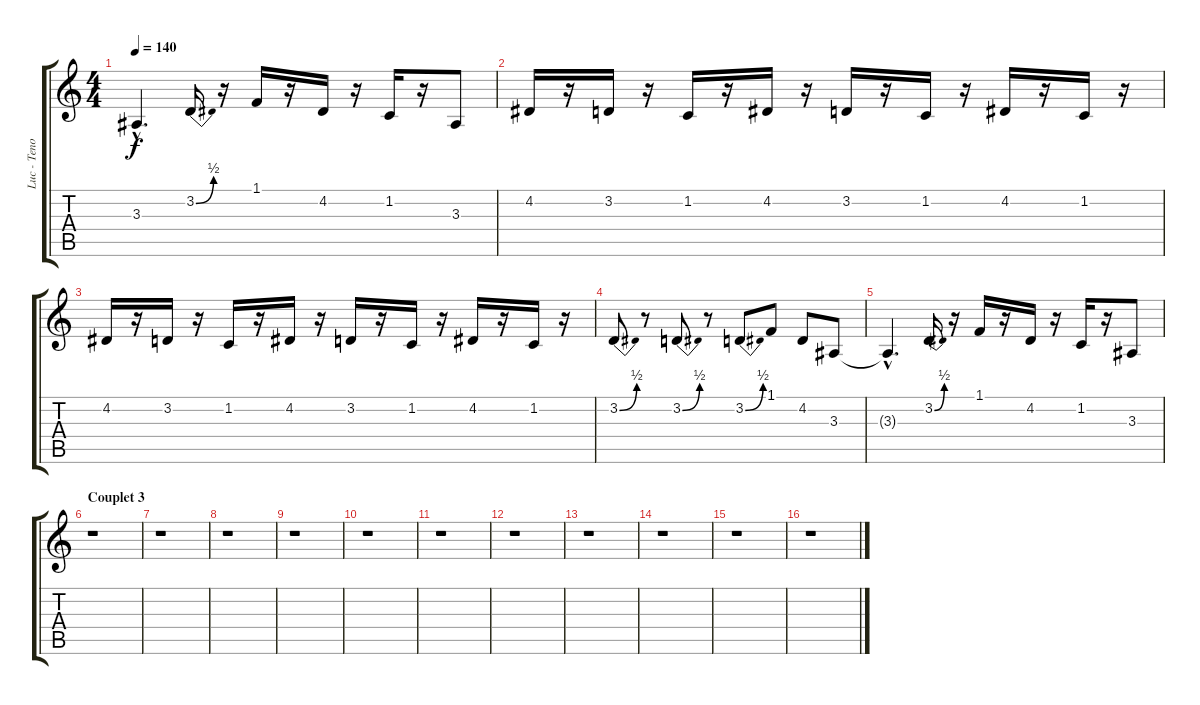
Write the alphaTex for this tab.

\track ("Luc - Tenor Sax" "Luc - Teno") {instrument tenorsax}
\staff {score tabs}
\tuning (E4 B3 G3 D3 A2 E2) {hide}
\ts (4 4)
\tempo 140
\clef g2
\ks c
3.3{hac t}.4{d dy f} 3.2{be (bend 0 0 60 2)}.16 r.16 1.1.16 r.16 4.2.16 r.16 1.2.16 r.16 3.3.8 |
4.2.16 r.16 3.2.16 r.16 1.2.16 r.16 4.2.16 r.16 3.2.16 r.16 1.2.16 r.16 4.2.16 r.16 1.2.16 r.16 |
4.2.16 r.16 3.2.16 r.16 1.2.16 r.16 4.2.16 r.16 3.2.16 r.16 1.2.16 r.16 4.2.16 r.16 1.2.16 r.16 |
3.2{be (bend 0 0 60 2)}.8 r.8 3.2{be (bend 0 0 60 2)}.8 r.8 3.2{be (bend 0 0 60 2)}.8 1.1.8 4.2.8 3.3.8 |
3.3{hac t}.4{d} 3.2{be (bend 0 0 60 2)}.16 r.16 1.1.16 r.16 4.2.16 r.16 1.2.16 r.16 3.3.8 |
\section ("" "Couplet 3")
r.1 |
r.1 |
r.1 |
r.1 |
r.1 |
r.1 |
r.1 |
r.1 |
r.1 |
r.1 |
r.1
